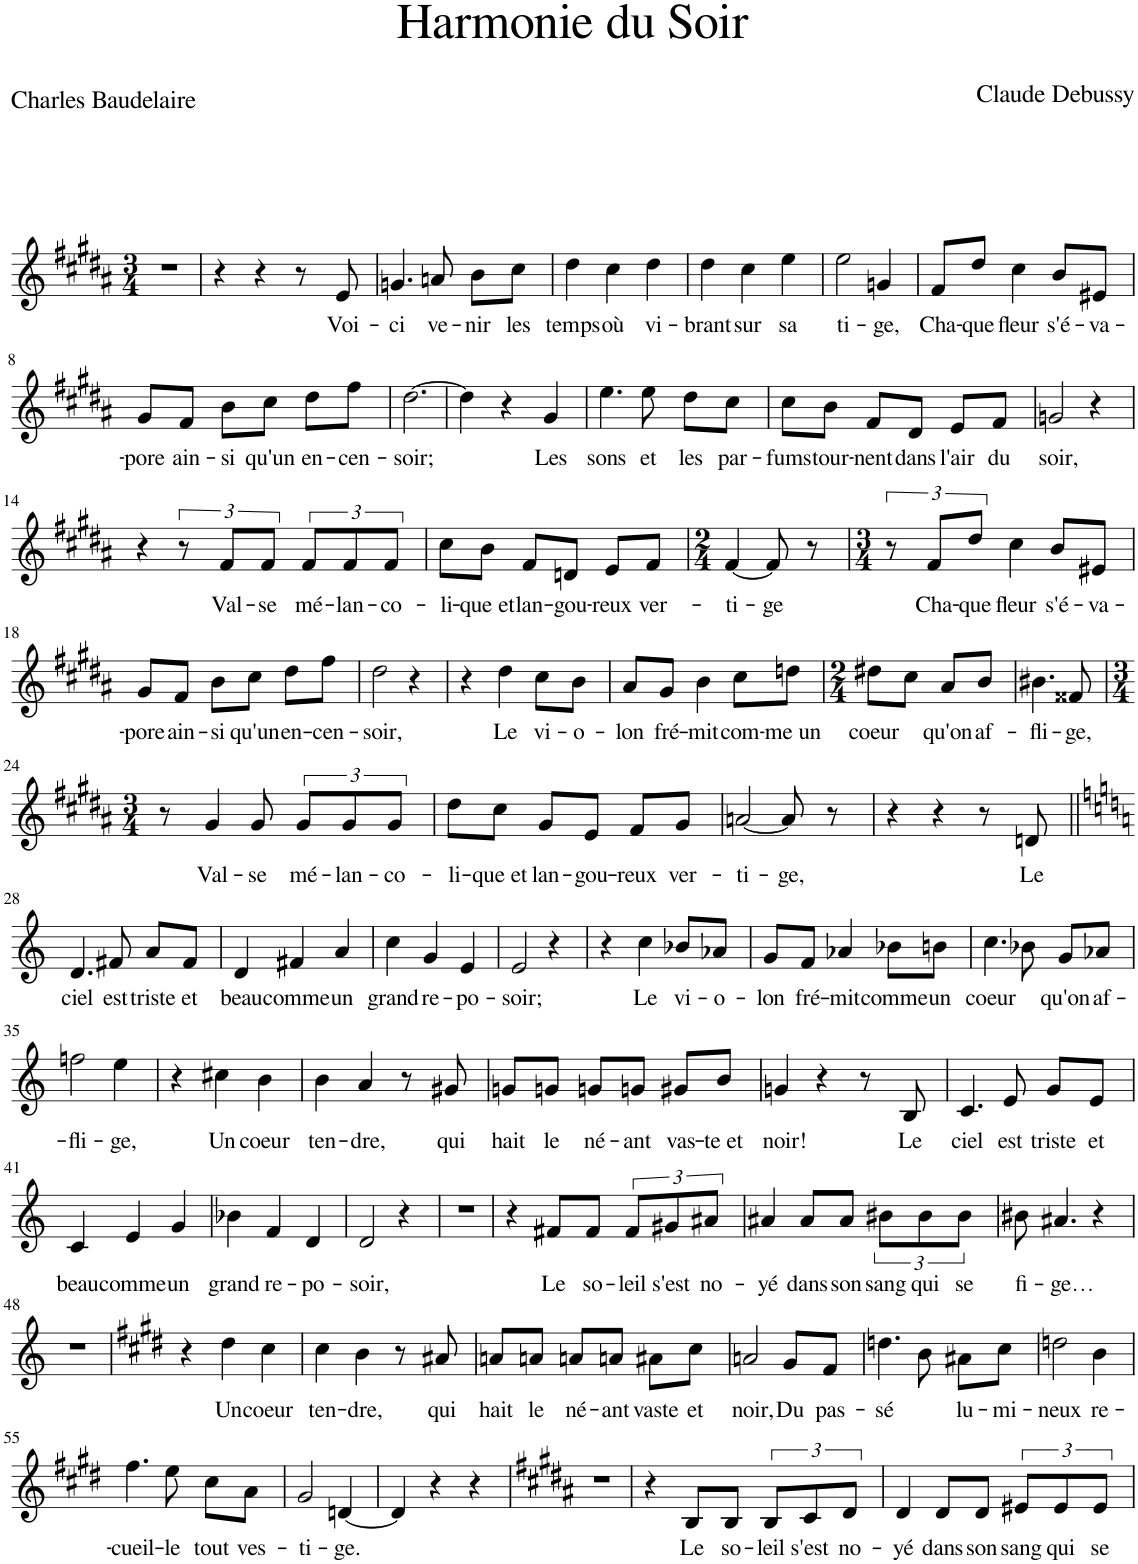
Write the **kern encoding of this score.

**kern	**text
*part1	*part1
*staff1	*staff1
*I"Piano	*
*I'Pno	*
*clefG2	*
*k[f#c#g#d#a#]	*
*M3/4	*
=1	=1
2.r	.
=2	=2
4r	.
4r	.
8r	.
!	!LO:LY:b
8e/	Voi-
=3	=3
!	!LO:LY:b
4.gn/	-ci
!	!LO:LY:b
8an/	ve-
!	!LO:LY:b
8b\L	-nir
!	!LO:LY:b
8cc#\J	les
=4	=4
!	!LO:LY:b
4dd#\	temps
!	!LO:LY:b
4cc#\	où
!	!LO:LY:b
4dd#\	vi-
=5	=5
!	!LO:LY:b
4dd#\	-brant
!	!LO:LY:b
4cc#\	sur
!	!LO:LY:b
4ee\	sa
=6	=6
!	!LO:LY:b
2ee\	ti-
!	!LO:LY:b
4gn/	-ge,
=7	=7
!	!LO:LY:b
8f#/L	Cha-
!	!LO:LY:b
8dd#/J	-que
!	!LO:LY:b
4cc#\	fleur
!	!LO:LY:b
8b/L	s'é-
!	!LO:LY:b
8e#X/J	-va-
!!LO:LB:g=z
=8	=8
!	!LO:LY:b
8g#/L	-pore
!	!LO:LY:b
8f#/J	ain-
!	!LO:LY:b
8b\L	-si
!	!LO:LY:b
8cc#\J	qu'un
!	!LO:LY:b
8dd#\L	en-
!	!LO:LY:b
8ff#\J	-cen-
=9	=9
!	!LO:LY:b
[2.dd#\	-soir;
=10	=10
4dd#\]	.
4r	.
!	!LO:LY:b
4g#/	Les
=11	=11
!	!LO:LY:b
4.ee\	sons
!	!LO:LY:b
8ee\	et
!	!LO:LY:b
8dd#\L	les
!	!LO:LY:b
8cc#\J	par-
=12	=12
!	!LO:LY:b
8cc#\L	-fums
!	!LO:LY:b
8b\J	tour-
!	!LO:LY:b
8f#/L	-nent
!	!LO:LY:b
8d#/J	dans
!	!LO:LY:b
8e/L	l'air
!	!LO:LY:b
8f#/J	du
=13	=13
!	!LO:LY:b
2gn/	soir,
4r	.
!!LO:LB:g=z
=14	=14
4r	.
12r	.
!	!LO:LY:b
12f#/L	Val-
!	!LO:LY:b
12f#/J	-se
!	!LO:LY:b
12f#/L	mé-
!	!LO:LY:b
12f#/	-lan-
!	!LO:LY:b
12f#/J	-co-
=15	=15
!	!LO:LY:b
8cc#\L	-li-
!	!LO:LY:b
8b\J	-que et
!	!LO:LY:b
8f#/L	lan-
!	!LO:LY:b
8dn/J	-gou-
!	!LO:LY:b
8e/L	-reux
!	!LO:LY:b
8f#/J	ver-
=16	=16
*M2/4	*
!	!LO:LY:b
[4f#/	-ti-
!	!LO:LY:b
8f#/]	-ge
8r	.
=17	=17
*M3/4	*
12r	.
!	!LO:LY:b
12f#/L	Cha-
!	!LO:LY:b
12dd#/J	-que
!	!LO:LY:b
4cc#\	fleur
!	!LO:LY:b
8b/L	s'é-
!	!LO:LY:b
8e#X/J	-va-
!!LO:LB:g=z
=18	=18
!	!LO:LY:b
8g#/L	-pore
!	!LO:LY:b
8f#/J	ain-
!	!LO:LY:b
8b\L	-si
!	!LO:LY:b
8cc#\J	qu'un
!	!LO:LY:b
8dd#\L	en-
!	!LO:LY:b
8ff#\J	-cen-
=19	=19
!	!LO:LY:b
2dd#\	-soir,
4r	.
=20	=20
4r	.
!	!LO:LY:b
4dd#\	Le
!	!LO:LY:b
8cc#\L	vi-
!	!LO:LY:b
8b\J	-o-
=21	=21
!	!LO:LY:b
8a#/L	-lon
!	!LO:LY:b
8g#/J	fré-
!	!LO:LY:b
4b\	-mit
!	!LO:LY:b
8cc#\L	com-
!	!LO:LY:b
8ddn\J	-me un
=22	=22
*M2/4	*
!	!LO:LY:b
8dd#X\L	coeur
8cc#\J	.
!	!LO:LY:b
8a#/L	qu'on
!	!LO:LY:b
8b/J	af-
=23	=23
!	!LO:LY:b
4.b#X\	-fli-
!	!LO:LY:b
8f##X/	-ge,
!!LO:LB:g=z
=24	=24
*M3/4	*
8r	.
!	!LO:LY:b
4g#/	Val-
!	!LO:LY:b
8g#/	-se
!	!LO:LY:b
12g#/L	mé-
!	!LO:LY:b
12g#/	-lan-
!	!LO:LY:b
12g#/J	-co-
=25	=25
!	!LO:LY:b
8dd#\L	-li-
!	!LO:LY:b
8cc#\J	-que et
!	!LO:LY:b
8g#/L	lan-
!	!LO:LY:b
8e/J	-gou-
!	!LO:LY:b
8f#/L	-reux
!	!LO:LY:b
8g#/J	ver-
=26	=26
!	!LO:LY:b
[2an/	-ti-
!	!LO:LY:b
8a/]	-ge,
8r	.
=27	=27
4r	.
4r	.
8r	.
!	!LO:LY:b
8dn/	Le
!!LO:LB:g=z
=28||	=28||
*k[]	*
!	!LO:LY:b
4.d/	ciel
!	!LO:LY:b
8f#X/	est
!	!LO:LY:b
8a/L	triste
!	!LO:LY:b
8f#/J	et
=29	=29
!	!LO:LY:b
4d/	beau
!	!LO:LY:b
4f#X/	comme
!	!LO:LY:b
4a/	un
=30	=30
!	!LO:LY:b
4cc\	grand
!	!LO:LY:b
4g/	re-
!	!LO:LY:b
4e/	-po-
=31	=31
!	!LO:LY:b
2e/	-soir;
4r	.
=32	=32
4r	.
!	!LO:LY:b
4cc\	Le
!	!LO:LY:b
8b-X/L	vi-
!	!LO:LY:b
8a-X/J	-o-
=33	=33
!	!LO:LY:b
8g/L	-lon
!	!LO:LY:b
8f/J	fré-
!	!LO:LY:b
4a-X/	-mit
!	!LO:LY:b
8b-X\L	comme
!	!LO:LY:b
8bn\J	un
=34	=34
!	!LO:LY:b
4.cc\	coeur
8b-X\	.
!	!LO:LY:b
8g/L	qu'on
!	!LO:LY:b
8a-X/J	af-
!!LO:LB:g=z
=35	=35
!	!LO:LY:b
2ffn\	-fli-
!	!LO:LY:b
4ee\	-ge,
=36	=36
4r	.
!	!LO:LY:b
4cc#X\	Un
!	!LO:LY:b
4b\	coeur
=37	=37
!	!LO:LY:b
4b\	ten-
!	!LO:LY:b
4a/	-dre,
8r	.
!	!LO:LY:b
8g#X/	qui
=38	=38
!	!LO:LY:b
8gn/L	hait
!	!LO:LY:b
8gn/J	le
!	!LO:LY:b
8gn/L	né-
!	!LO:LY:b
8gn/J	-ant
!	!LO:LY:b
8g#X/L	vas-
!	!LO:LY:b
8b/J	-te et
=39	=39
!	!LO:LY:b
4gn/	noir!
4r	.
8r	.
!	!LO:LY:b
8B/	Le
=40	=40
!	!LO:LY:b
4.c/	ciel
!	!LO:LY:b
8e/	est
!	!LO:LY:b
8g/L	triste
!	!LO:LY:b
8e/J	et
!!LO:LB:g=z
=41	=41
!	!LO:LY:b
4c/	beau
!	!LO:LY:b
4e/	comme
!	!LO:LY:b
4g/	un
=42	=42
!	!LO:LY:b
4b-X\	grand
!	!LO:LY:b
4f/	re-
!	!LO:LY:b
4d/	-po-
=43	=43
!	!LO:LY:b
2d/	-soir,
4r	.
=44	=44
2.r	.
=45	=45
4r	.
!	!LO:LY:b
8f#X/L	Le
!	!LO:LY:b
8f#/J	so-
!	!LO:LY:b
12f#/L	-leil
!	!LO:LY:b
12g#X/	s'est
!	!LO:LY:b
12a#X/J	no-
=46	=46
!	!LO:LY:b
4a#X/	-yé
!	!LO:LY:b
8a#/L	dans
!	!LO:LY:b
8a#/J	son
!	!LO:LY:b
12b#X\L	sang
!	!LO:LY:b
12b#\	qui
!	!LO:LY:b
12b#\J	se
=47	=47
!	!LO:LY:b
8b#X\	fi-
!	!LO:LY:b
4.a#X/	-ge…
4r	.
!!LO:LB:g=z
=48	=48
2.r	.
=49	=49
*k[f#c#g#d#]	*
4r	.
!	!LO:LY:b
4dd#\	Un
!	!LO:LY:b
4cc#\	coeur
=50	=50
!	!LO:LY:b
4cc#\	ten-
!	!LO:LY:b
4b\	-dre,
8r	.
!	!LO:LY:b
8a#X/	qui
=51	=51
!	!LO:LY:b
8an/L	hait
!	!LO:LY:b
8an/J	le
!	!LO:LY:b
8an/L	né-
!	!LO:LY:b
8an/J	-ant
!	!LO:LY:b
8a#X\L	vaste
!	!LO:LY:b
8cc#\J	et
=52	=52
!	!LO:LY:b
2an/	noir,
!	!LO:LY:b
8g#/L	Du
!	!LO:LY:b
8f#/J	pas-
=53	=53
!	!LO:LY:b
4.ddn\	-sé
8b\	.
!	!LO:LY:b
8a#X\L	lu-
!	!LO:LY:b
8cc#\J	-mi-
=54	=54
!	!LO:LY:b
2ddn\	-neux
!	!LO:LY:b
4b\	re-
!!LO:LB:g=z
=55	=55
!	!LO:LY:b
4.ff#\	-cueil-
!	!LO:LY:b
8ee\	-le
!	!LO:LY:b
8cc#\L	tout
!	!LO:LY:b
8a\J	ves-
=56	=56
!	!LO:LY:b
2g#/	-ti-
!	!LO:LY:b
[4dn/	-ge.
=57	=57
4d/]	.
4r	.
4r	.
=58	=58
*k[f#c#g#d#a#]	*
2.r	.
=59	=59
4r	.
!	!LO:LY:b
8B/L	Le
!	!LO:LY:b
8B/J	so-
!	!LO:LY:b
12B/L	-leil
!	!LO:LY:b
12c#/	s'est
!	!LO:LY:b
12d#/J	no-
=60	=60
!	!LO:LY:b
4d#/	-yé
!	!LO:LY:b
8d#/L	dans
!	!LO:LY:b
8d#/J	son
!	!LO:LY:b
12e#X/L	sang
!	!LO:LY:b
12e#/	qui
!	!LO:LY:b
12e#/J	se
=	=
*-	*-
